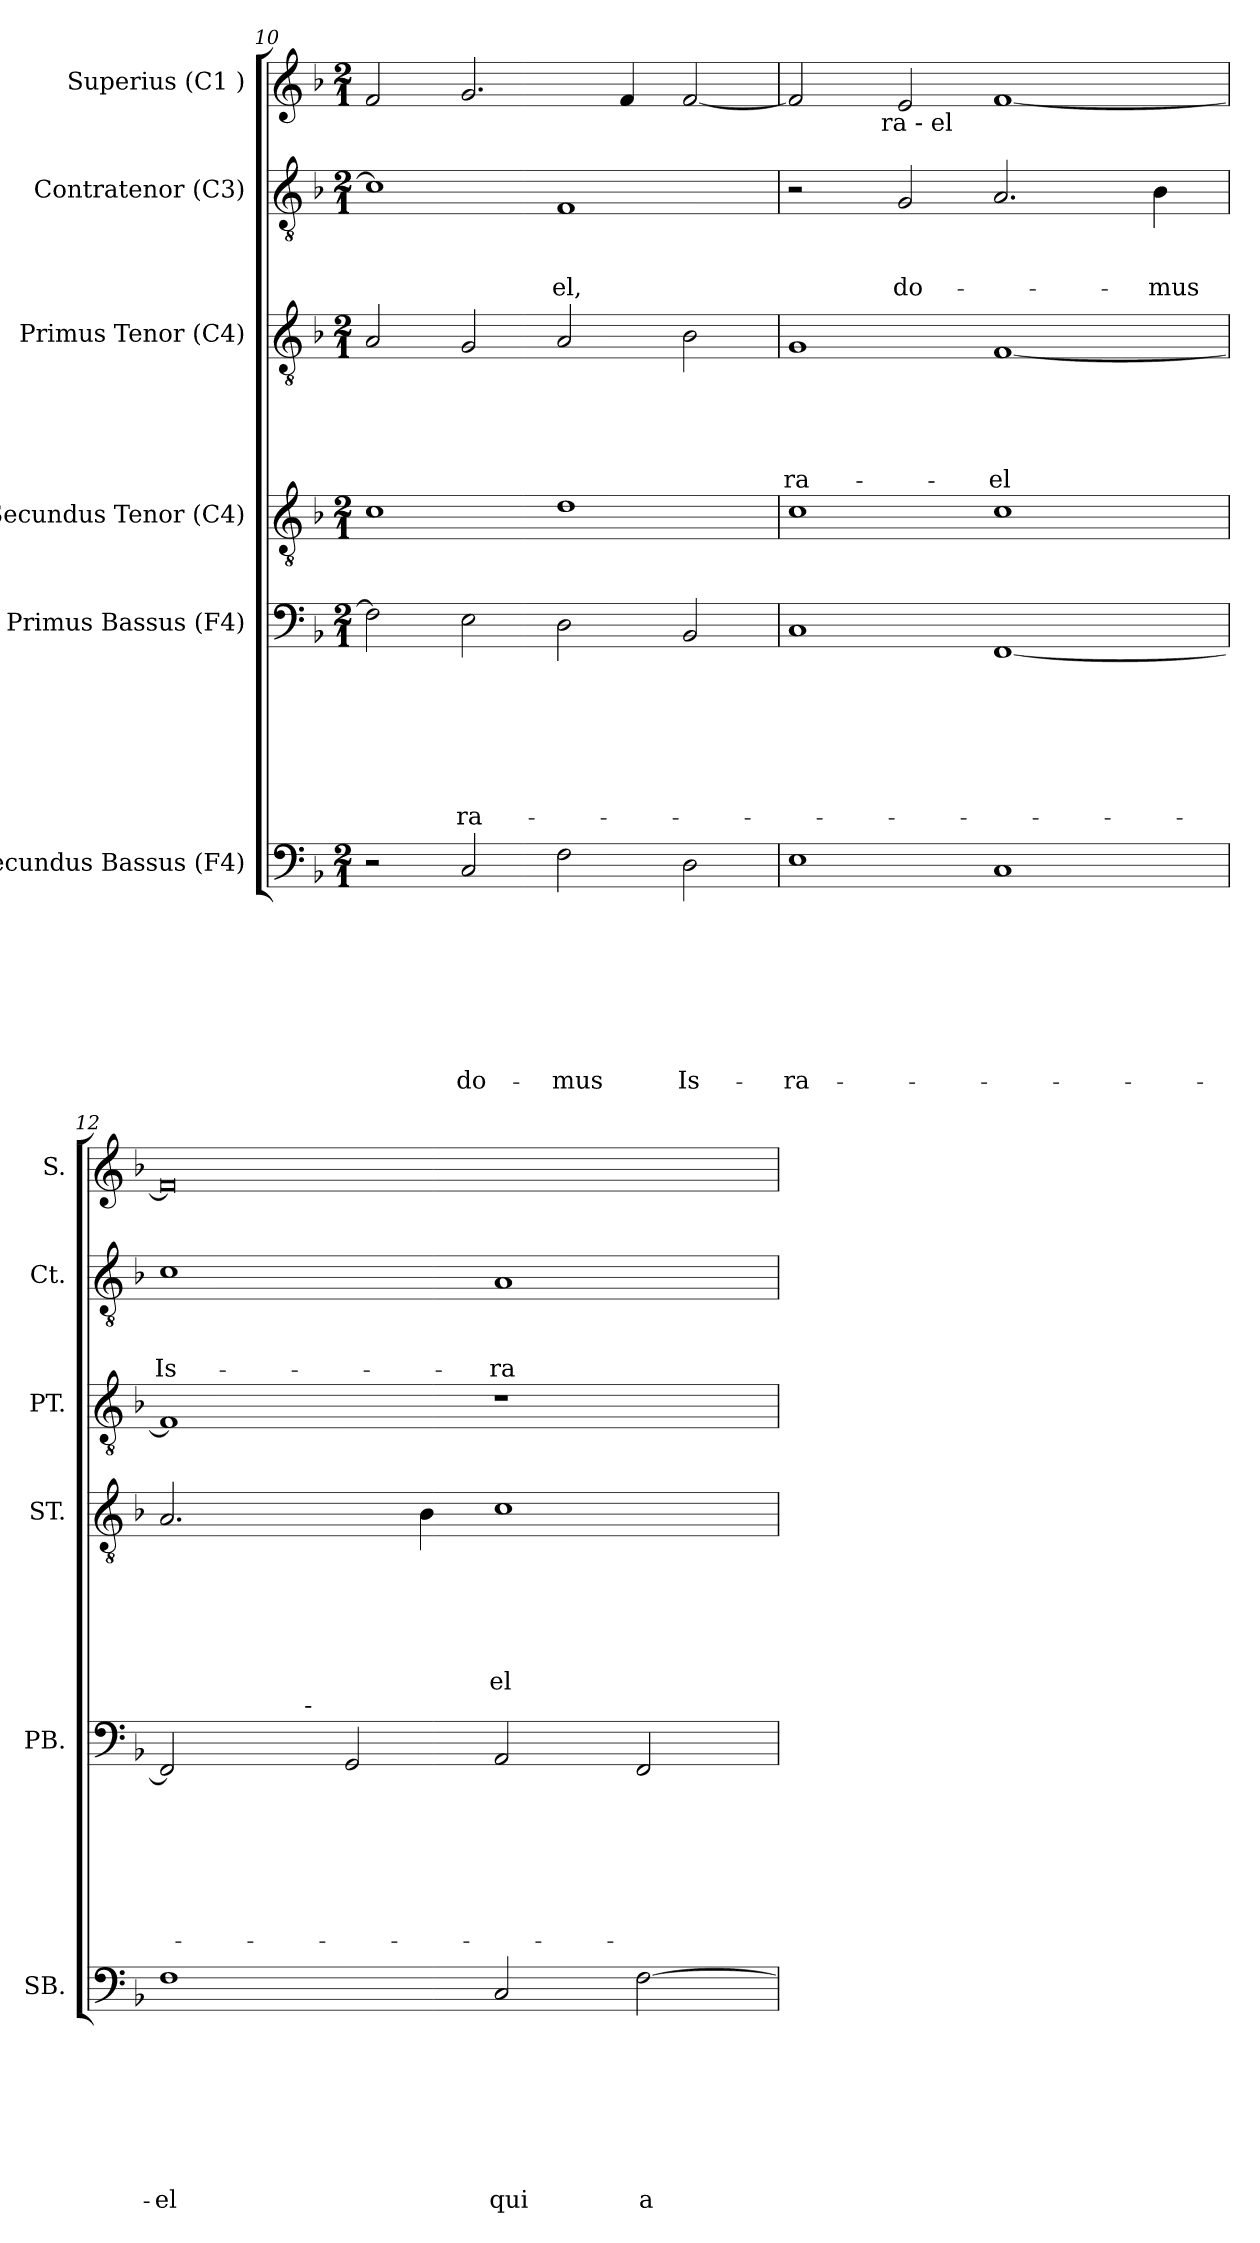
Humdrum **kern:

**kern	**text	**text	**text	**text	**text	**text	**text	**text	**kern	**text	**text	**text	**text	**text	**text	**text	**kern	**text	**text	**text	**text	**text	**text	**kern	**text	**text	**text	**text	**text	**kern	**text	**text	**text	**kern
*part6	*part6	*part6	*part6	*part6	*part6	*part6	*part6	*part6	*part5	*part5	*part5	*part5	*part5	*part5	*part5	*part5	*part4	*part4	*part4	*part4	*part4	*part4	*part4	*part3	*part3	*part3	*part3	*part3	*part3	*part2	*part2	*part2	*part2	*part1
*staff6	*staff6	*staff6	*staff6	*staff6	*staff6	*staff6	*staff6	*staff6	*staff5	*staff5	*staff5	*staff5	*staff5	*staff5	*staff5	*staff5	*staff4	*staff4	*staff4	*staff4	*staff4	*staff4	*staff4	*staff3	*staff3	*staff3	*staff3	*staff3	*staff3	*staff2	*staff2	*staff2	*staff2	*staff1
*I"Secundus Bassus (F4)	*	*	*	*	*	*	*	*	*I"Primus Bassus (F4)	*	*	*	*	*	*	*	*I"Secundus Tenor (C4)	*	*	*	*	*	*	*I"Primus Tenor (C4)	*	*	*	*	*	*I"Contratenor (C3)	*	*	*	*I"Superius (C1 )
*I'SB.	*	*	*	*	*	*	*	*	*I'PB.	*	*	*	*	*	*	*	*I'ST.	*	*	*	*	*	*	*I'PT.	*	*	*	*	*	*I'Ct.	*	*	*	*I'S.
*clefF4	*	*	*	*	*	*	*	*	*clefF4	*	*	*	*	*	*	*	*clefGv2	*	*	*	*	*	*	*clefGv2	*	*	*	*	*	*clefGv2	*	*	*	*clefG2
*k[b-]	*	*	*	*	*	*	*	*	*k[b-]	*	*	*	*	*	*	*	*k[b-]	*	*	*	*	*	*	*k[b-]	*	*	*	*	*	*k[b-]	*	*	*	*k[b-]
*F:	*	*	*	*	*	*	*	*	*F:	*	*	*	*	*	*	*	*F:	*	*	*	*	*	*	*F:	*	*	*	*	*	*F:	*	*	*	*F:
*M2/1	*	*	*	*	*	*	*	*	*M2/1	*	*	*	*	*	*	*	*M2/1	*	*	*	*	*	*	*M2/1	*	*	*	*	*	*M2/1	*	*	*	*M2/1
=10	=10	=10	=10	=10	=10	=10	=10	=10	=10	=10	=10	=10	=10	=10	=10	=10	=10	=10	=10	=10	=10	=10	=10	=10	=10	=10	=10	=10	=10	=10	=10	=10	=10	=10
2r	.	.	.	.	.	.	.	.	2F\]	.	.	.	.	.	.	.	1c	.	.	.	.	.	.	2A/	.	.	.	.	.	1c]	.	.	.	2f/
!	!	!	!	!	!	!	!	!LO:LY:b	!	!	!	!	!	!	!	!LO:LY:b	!	!	!	!	!	!	!	!	!	!	!	!	!	!	!	!	!	!
2C/	.	.	.	.	.	.	.	do-	2E\	.	.	.	.	.	.	-ra-	.	.	.	.	.	.	.	2G/	.	.	.	.	.	.	.	.	.	2.g/
!	!	!	!	!	!	!	!	!LO:LY:b	!	!	!	!	!	!	!	!	!	!	!	!	!	!	!	!	!	!	!	!	!	!	!	!	!LO:LY:b	!
2F\	.	.	.	.	.	.	.	-mus	2D\	.	.	.	.	.	.	.	1d	.	.	.	.	.	.	2A/	.	.	.	.	.	1F	.	.	-el,	.
.	.	.	.	.	.	.	.	.	.	.	.	.	.	.	.	.	.	.	.	.	.	.	.	.	.	.	.	.	.	.	.	.	.	4f/
!	!	!	!	!	!	!	!	!LO:LY:b	!	!	!	!	!	!	!	!	!	!	!	!	!	!	!	!	!	!	!	!	!	!	!	!	!	!
2D\	.	.	.	.	.	.	.	Is-	2BB-/	.	.	.	.	.	.	.	.	.	.	.	.	.	.	2B-\	.	.	.	.	.	.	.	.	.	[<2f/
=11	=11	=11	=11	=11	=11	=11	=11	=11	=11	=11	=11	=11	=11	=11	=11	=11	=11	=11	=11	=11	=11	=11	=11	=11	=11	=11	=11	=11	=11	=11	=11	=11	=11	=11
!	!	!	!	!	!	!	!	!LO:LY:b	!	!	!	!	!	!	!	!	!	!	!	!	!	!	!	!	!	!	!	!	!LO:LY:b	!	!	!	!	!
*	*	*	*	*	*	*	*	*	*	*	*	*	*	*	*	*	*	*	*	*	*	*	*	*	*	*	*	*	*	*	*	*	*	*^
1E	.	.	.	.	.	.	.	-ra-	1C	.	.	.	.	.	.	.	1c	.	.	.	.	.	.	1G	.	.	.	.	-ra-	2r	.	.	.	2f/]	4...ryy
!	!	!	!	!	!	!	!	!	!	!	!	!	!	!	!	!	!	!	!	!	!	!	!	!	!	!	!	!	!	!	!	!	!	!	!LO:TX:b:t=ra - el
.	.	.	.	.	.	.	.	.	.	.	.	.	.	.	.	.	.	.	.	.	.	.	.	.	.	.	.	.	.	.	.	.	.	.	1ryy
!	!	!	!	!	!	!	!	!	!	!	!	!	!	!	!	!	!	!	!	!	!	!	!	!	!	!	!	!	!	!	!	!	!LO:LY:b	!	!
.	.	.	.	.	.	.	.	.	.	.	.	.	.	.	.	.	.	.	.	.	.	.	.	.	.	.	.	.	.	2G/	.	.	do-	2e/	.
!	!	!	!	!	!	!	!	!	!	!	!	!	!	!	!	!	!	!	!	!	!	!	!	!	!	!	!	!	!LO:LY:b	!	!	!	!	!	!
1C	.	.	.	.	.	.	.	.	[<1FF	.	.	.	.	.	.	.	1c	.	.	.	.	.	.	[<1F	.	.	.	.	-el	2.A/	.	.	.	[<1f	.
.	.	.	.	.	.	.	.	.	.	.	.	.	.	.	.	.	.	.	.	.	.	.	.	.	.	.	.	.	.	.	.	.	.	.	2ryy
!	!	!	!	!	!	!	!	!	!	!	!	!	!	!	!	!	!	!	!	!	!	!	!	!	!	!	!	!	!	!	!	!	!LO:LY:b	!	!
.	.	.	.	.	.	.	.	.	.	.	.	.	.	.	.	.	.	.	.	.	.	.	.	.	.	.	.	.	.	4B-\	.	.	-mus	.	.
.	.	.	.	.	.	.	.	.	.	.	.	.	.	.	.	.	.	.	.	.	.	.	.	.	.	.	.	.	.	.	.	.	.	.	32ryy
!!LO:LB:g=z
=12	=12	=12	=12	=12	=12	=12	=12	=12	=12	=12	=12	=12	=12	=12	=12	=12	=12	=12	=12	=12	=12	=12	=12	=12	=12	=12	=12	=12	=12	=12	=12	=12	=12	=12	=12
!	!	!	!	!	!	!	!	!LO:LY:b:rj	!	!	!	!	!	!	!	!	!	!	!	!	!	!	!	!	!	!	!	!	!	!	!	!	!LO:LY:b	!	!
*	*	*	*	*	*	*	*	*	*^	*	*	*	*	*	*	*	*	*	*	*	*	*	*	*	*	*	*	*	*	*	*	*	*	*v	*v
1F	.	.	.	.	.	.	.	-el	2FF/]	4ryy	.	.	.	.	.	.	.	2.A/	.	.	.	.	.	.	1F]	.	.	.	.	.	1c	.	.	Is-	0f]
.	.	.	.	.	.	.	.	.	.	8ryy	.	.	.	.	.	.	.	.	.	.	.	.	.	.	.	.	.	.	.	.	.	.	.	.	.
.	.	.	.	.	.	.	.	.	.	32ryy	.	.	.	.	.	.	.	.	.	.	.	.	.	.	.	.	.	.	.	.	.	.	.	.	.
!	!	!	!	!	!	!	!	!	!	!LO:TX:a:t=-	!	!	!	!	!	!	!	!	!	!	!	!	!	!	!	!	!	!	!	!	!	!	!	!	!
.	.	.	.	.	.	.	.	.	.	1ryy	.	.	.	.	.	.	.	.	.	.	.	.	.	.	.	.	.	.	.	.	.	.	.	.	.
.	.	.	.	.	.	.	.	.	2GG/	.	.	.	.	.	.	.	.	.	.	.	.	.	.	.	.	.	.	.	.	.	.	.	.	.	.
.	.	.	.	.	.	.	.	.	.	.	.	.	.	.	.	.	.	4B-\	.	.	.	.	.	.	.	.	.	.	.	.	.	.	.	.	.
!	!	!	!	!	!	!	!	!LO:LY:b	!	!	!	!	!	!	!	!	!	!	!	!	!	!	!	!LO:LY:b	!	!	!	!	!	!	!	!	!	!LO:LY:b	!
2C/	.	.	.	.	.	.	.	qui	2AA/	.	.	.	.	.	.	.	.	1c	.	.	.	.	.	-el	1r	.	.	.	.	.	1A	.	.	-ra-	.
.	.	.	.	.	.	.	.	.	.	2ryy	.	.	.	.	.	.	.	.	.	.	.	.	.	.	.	.	.	.	.	.	.	.	.	.	.
!	!	!	!	!	!	!	!	!LO:LY:b	!	!	!	!	!	!	!	!	!	!	!	!	!	!	!	!	!	!	!	!	!	!	!	!	!	!	!
[>2F\	.	.	.	.	.	.	.	a-	2FF/	.	.	.	.	.	.	.	.	.	.	.	.	.	.	.	.	.	.	.	.	.	.	.	.	.	.
.	.	.	.	.	.	.	.	.	.	16.ryy	.	.	.	.	.	.	.	.	.	.	.	.	.	.	.	.	.	.	.	.	.	.	.	.	.
*	*	*	*	*	*	*	*	*	*v	*v	*	*	*	*	*	*	*	*	*	*	*	*	*	*	*	*	*	*	*	*	*	*	*	*	*
=	=	=	=	=	=	=	=	=	=	=	=	=	=	=	=	=	=	=	=	=	=	=	=	=	=	=	=	=	=	=	=	=	=	=
*-	*-	*-	*-	*-	*-	*-	*-	*-	*-	*-	*-	*-	*-	*-	*-	*-	*-	*-	*-	*-	*-	*-	*-	*-	*-	*-	*-	*-	*-	*-	*-	*-	*-	*-
